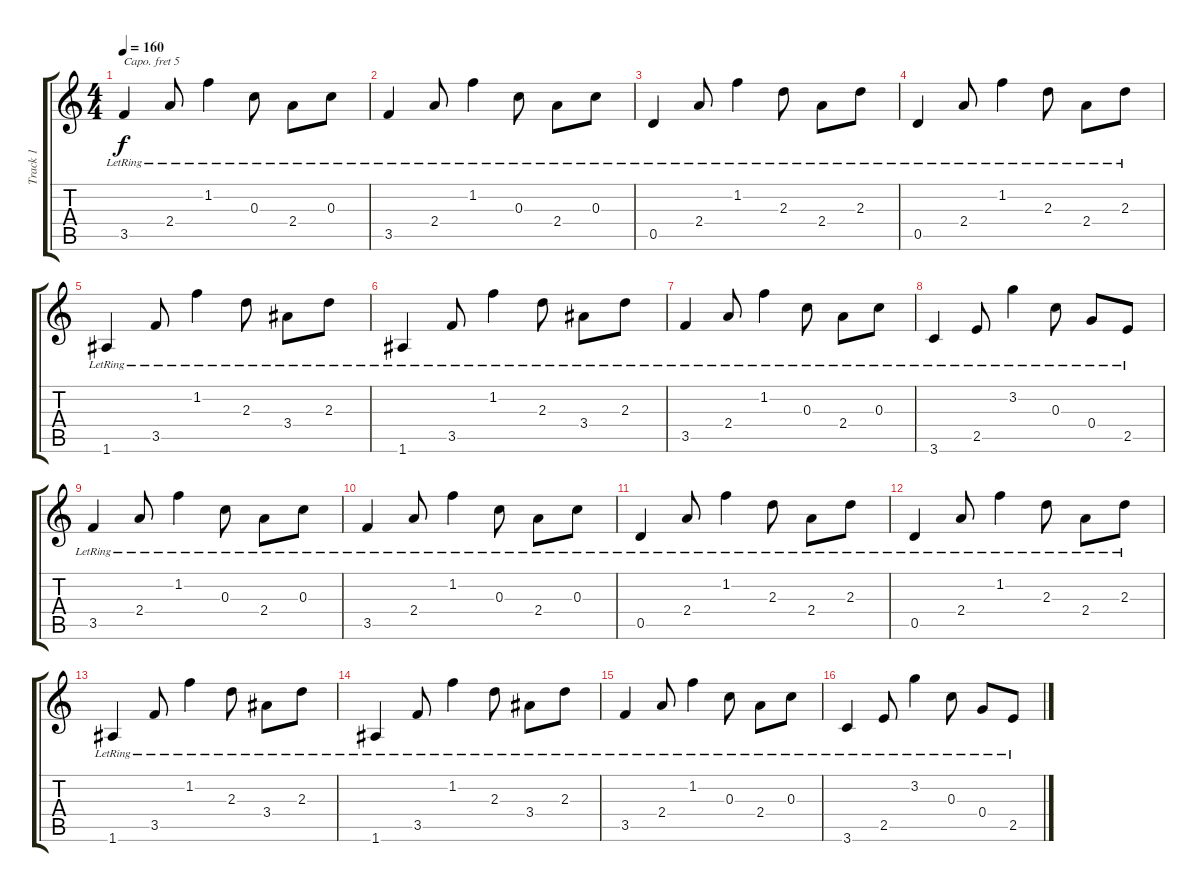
\track ("Track 1" "Track 1") {instrument acousticguitarsteel}
\staff {score tabs}
\capo 5
\tuning (E4 B3 G3 D3 A2 E2) {hide}
\ts (4 4)
\tempo 160
\clef g2
\ks c
3.5{lr}.4{dy f} 2.4{lr}.8 1.2{lr}.4 0.3{lr}.8 2.4{lr}.8 0.3{lr}.8 |
3.5{lr}.4 2.4{lr}.8 1.2{lr}.4 0.3{lr}.8 2.4{lr}.8 0.3{lr}.8 |
0.5{lr}.4 2.4{lr}.8 1.2{lr}.4 2.3{lr}.8 2.4{lr}.8 2.3{lr}.8 |
0.5{lr}.4 2.4{lr}.8 1.2{lr}.4 2.3{lr}.8 2.4{lr}.8 2.3{lr}.8 |
1.6{lr}.4 3.5{lr}.8 1.2{lr}.4 2.3{lr}.8 3.4{lr}.8 2.3{lr}.8 |
1.6{lr}.4 3.5{lr}.8 1.2{lr}.4 2.3{lr}.8 3.4{lr}.8 2.3{lr}.8 |
3.5{lr}.4 2.4{lr}.8 1.2{lr}.4 0.3{lr}.8 2.4{lr}.8 0.3{lr}.8 |
3.6{lr}.4 2.5{lr}.8 3.2{lr}.4 0.3{lr}.8 0.4{lr}.8 2.5{lr}.8 |
3.5{lr}.4 2.4{lr}.8 1.2{lr}.4 0.3{lr}.8 2.4{lr}.8 0.3{lr}.8 |
3.5{lr}.4 2.4{lr}.8 1.2{lr}.4 0.3{lr}.8 2.4{lr}.8 0.3{lr}.8 |
0.5{lr}.4 2.4{lr}.8 1.2{lr}.4 2.3{lr}.8 2.4{lr}.8 2.3{lr}.8 |
0.5{lr}.4 2.4{lr}.8 1.2{lr}.4 2.3{lr}.8 2.4{lr}.8 2.3{lr}.8 |
1.6{lr}.4 3.5{lr}.8 1.2{lr}.4 2.3{lr}.8 3.4{lr}.8 2.3{lr}.8 |
1.6{lr}.4 3.5{lr}.8 1.2{lr}.4 2.3{lr}.8 3.4{lr}.8 2.3{lr}.8 |
3.5{lr}.4 2.4{lr}.8 1.2{lr}.4 0.3{lr}.8 2.4{lr}.8 0.3{lr}.8 |
3.6{lr}.4 2.5{lr}.8 3.2{lr}.4 0.3{lr}.8 0.4{lr}.8 2.5{lr}.8
